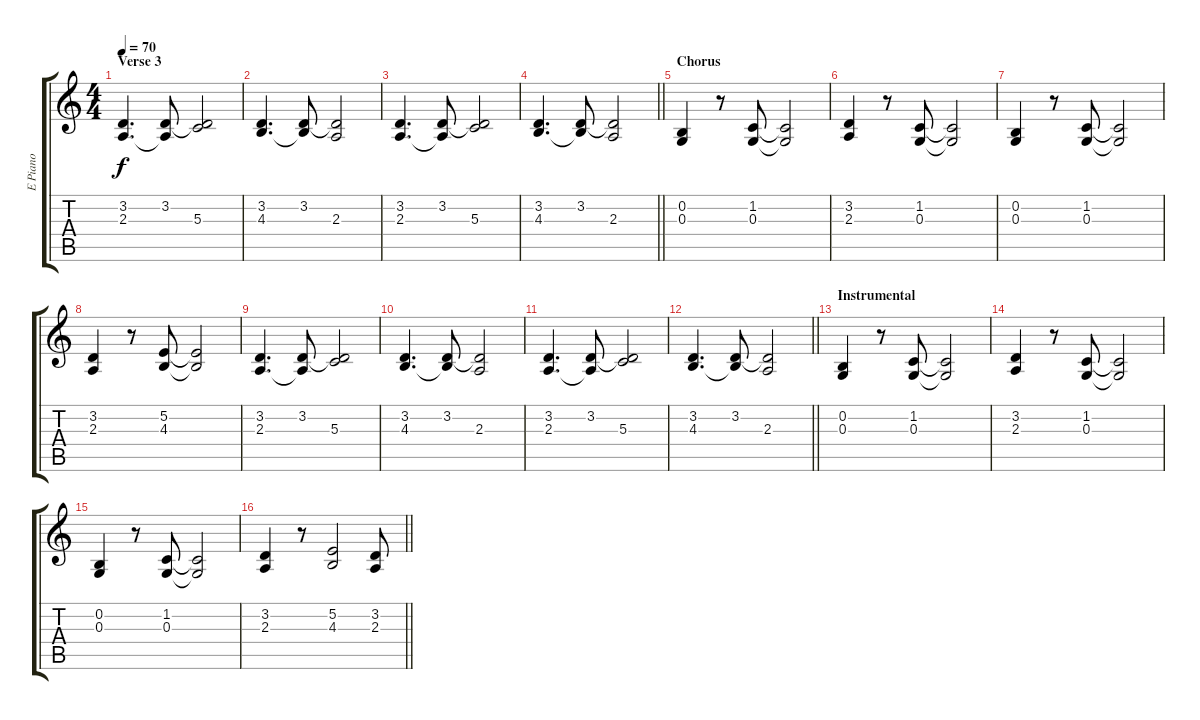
\track ("E Piano" "E Piano") {instrument electricpiano1}
\staff {score tabs}
\tuning (E4 B3 G3 D3 A2 E2) {hide}
\ts (4 4)
\section ("" "Verse 3")
\tempo 70
\clef g2
\ks c
(3.2 2.3).4{d dy f} (3.2 2.3{t}).8 (3.2{t} 5.3).2 |
(3.2 4.3).4{d} (3.2 4.3{t}).8 (3.2{t} 2.3).2 |
(3.2 2.3).4{d} (3.2 2.3{t}).8 (3.2{t} 5.3).2 |
\barLineRight lightlight
(3.2 4.3).4{d} (3.2 4.3{t}).8 (3.2{t} 2.3).2 |
\section ("" "Chorus")
(0.2 0.3).4 r.8 (1.2 0.3).8 (1.2{t} 0.3{t}).2 |
(3.2 2.3).4 r.8 (1.2 0.3).8 (1.2{t} 0.3{t}).2 |
(0.2 0.3).4 r.8 (1.2 0.3).8 (1.2{t} 0.3{t}).2 |
(3.2 2.3).4 r.8 (5.2 4.3).8 (5.2{t} 4.3{t}).2 |
(3.2 2.3).4{d} (3.2 2.3{t}).8 (3.2{t} 5.3).2 |
(3.2 4.3).4{d} (3.2 4.3{t}).8 (3.2{t} 2.3).2 |
(3.2 2.3).4{d} (3.2 2.3{t}).8 (3.2{t} 5.3).2 |
\barLineRight lightlight
(3.2 4.3).4{d} (3.2 4.3{t}).8 (3.2{t} 2.3).2 |
\section ("" "Instrumental")
(0.2 0.3).4 r.8 (1.2 0.3).8 (1.2{t} 0.3{t}).2 |
(3.2 2.3).4 r.8 (1.2 0.3).8 (1.2{t} 0.3{t}).2 |
(0.2 0.3).4 r.8 (1.2 0.3).8 (1.2{t} 0.3{t}).2 |
\barLineRight lightlight
(3.2 2.3).4 r.8 (5.2 4.3).2 (3.2 2.3).8
